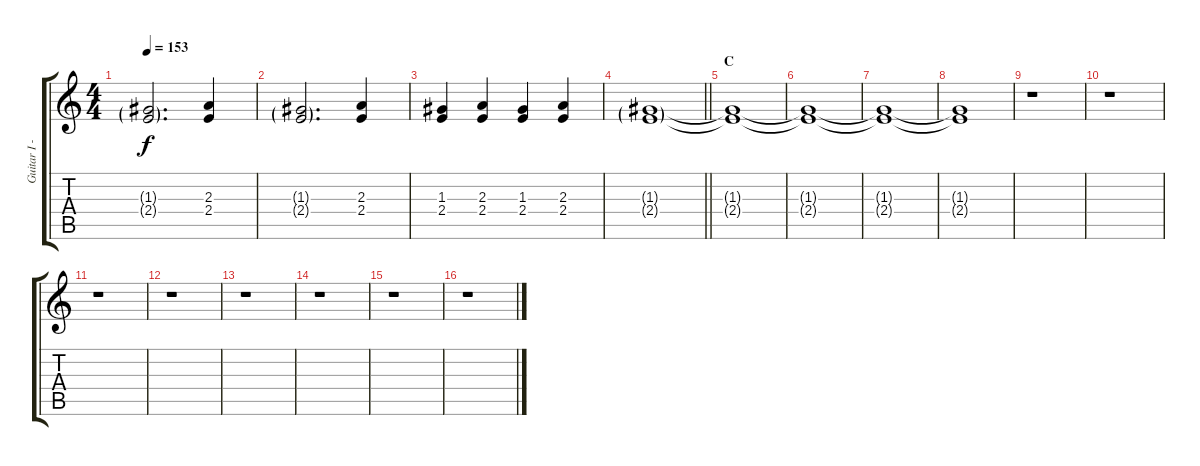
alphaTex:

\track ("Guitar I - Gotoh" "Guitar I -") {instrument distortionguitar}
\staff {score tabs}
\tuning (E4 B3 G3 D3 A2 E2) {hide}
\ts (4 4)
\tempo 153
\clef g2
\ks c
(1.3{g} 2.4{g}).2{d dy f} (2.3 2.4).4 |
(1.3{g} 2.4{g}).2{d} (2.3 2.4).4 |
(1.3 2.4).4 (2.3 2.4).4 (1.3 2.4).4 (2.3 2.4).4 |
\barLineRight lightlight
(1.3{g} 2.4{g}).1 |
\section ("" "C")
(1.3{t} 2.4{t}).1 |
(1.3{t} 2.4{t}).1 |
(1.3{t} 2.4{t}).1 |
(1.3{t} 2.4{t}).1 |
r.1 |
r.1 |
r.1 |
r.1 |
r.1 |
r.1 |
r.1 |
r.1
